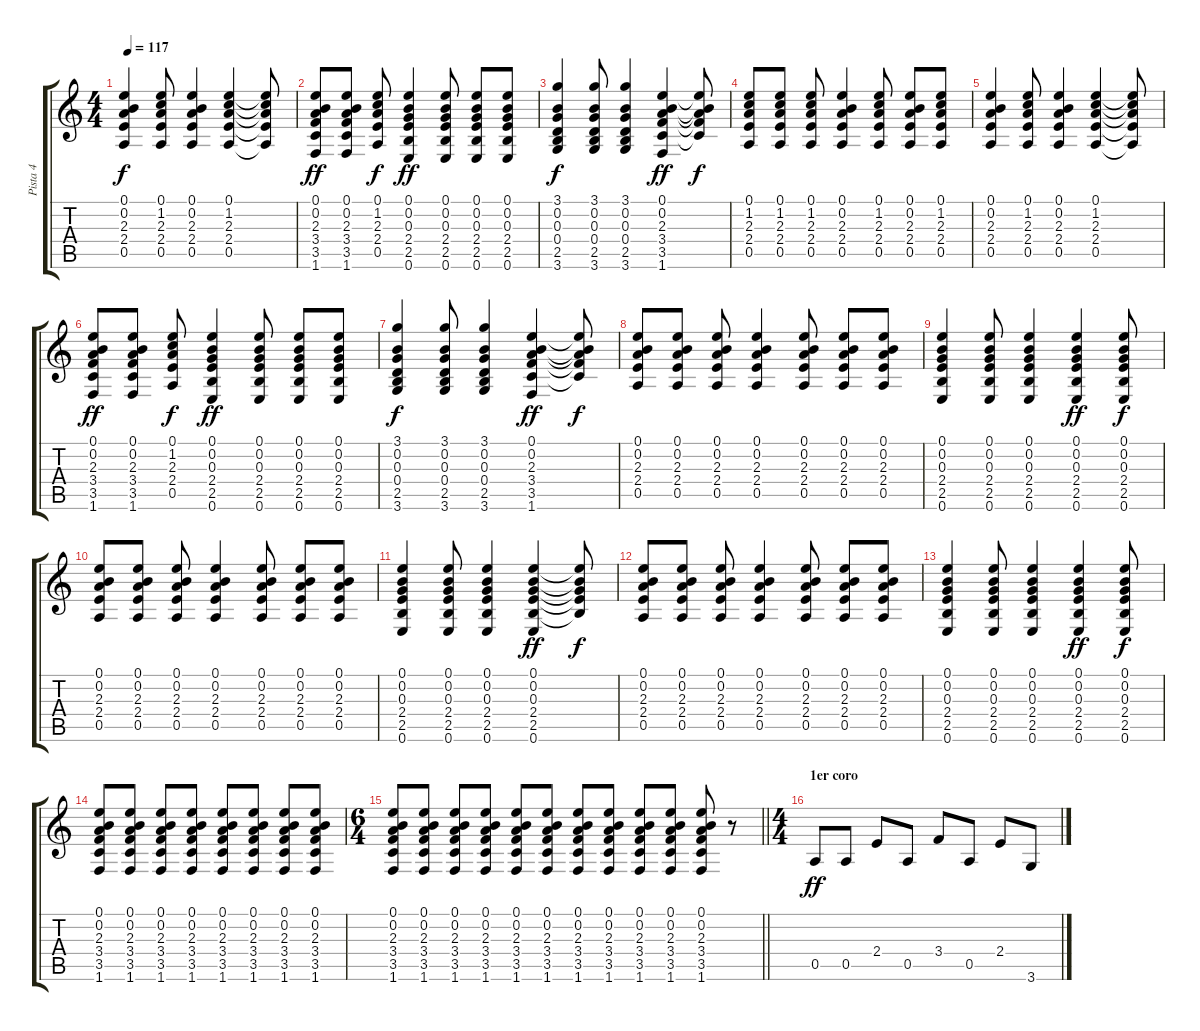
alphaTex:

\track ("Pista 4" "Pista 4") {instrument acousticguitarsteel}
\staff {score tabs}
\tuning (E4 B3 G3 D3 A2 E2) {hide}
\ts (4 4)
\tempo 117
\clef g2
\ks c
(0.1 0.2 2.3 2.4 0.5).4{dy f} (0.1 1.2 2.3 2.4 0.5).8 (0.1 0.2 2.3 2.4 0.5).4 (0.1 1.2 2.3 2.4 0.5).4 (0.1{t} 1.2{t} 2.3{t} 2.4{t} 0.5{t}).8 |
(0.1 0.2 2.3 3.4 3.5 1.6).8{dy ff} (0.1 0.2 2.3 3.4 3.5 1.6).8 (0.1 1.2 2.3 2.4 0.5).8{dy f} (0.1 0.2 0.3 2.4 2.5 0.6).4{dy ff} (0.1 0.2 0.3 2.4 2.5 0.6).8 (0.1 0.2 0.3 2.4 2.5 0.6).8 (0.1 0.2 0.3 2.4 2.5 0.6).8 |
(3.1 0.2 0.3 0.4 2.5 3.6).4{dy f} (3.1 0.2 0.3 0.4 2.5 3.6).8 (3.1 0.2 0.3 0.4 2.5 3.6).4 (0.1 0.2 2.3 3.4 3.5 1.6).4{dy ff} (0.1{t} 0.2{t} 2.3{t} 3.4{t} 3.5{t}).8{dy f} |
(0.1 1.2 2.3 2.4 0.5).8 (0.1 1.2 2.3 2.4 0.5).8 (0.1 1.2 2.3 2.4 0.5).8 (0.1 0.2 2.3 2.4 0.5).4 (0.1 1.2 2.3 2.4 0.5).8 (0.1 0.2 2.3 2.4 0.5).8 (0.1 1.2 2.3 2.4 0.5).8 |
(0.1 0.2 2.3 2.4 0.5).4 (0.1 1.2 2.3 2.4 0.5).8 (0.1 0.2 2.3 2.4 0.5).4 (0.1 1.2 2.3 2.4 0.5).4 (0.1{t} 1.2{t} 2.3{t} 2.4{t} 0.5{t}).8 |
(0.1 0.2 2.3 3.4 3.5 1.6).8{dy ff} (0.1 0.2 2.3 3.4 3.5 1.6).8 (0.1 1.2 2.3 2.4 0.5).8{dy f} (0.1 0.2 0.3 2.4 2.5 0.6).4{dy ff} (0.1 0.2 0.3 2.4 2.5 0.6).8 (0.1 0.2 0.3 2.4 2.5 0.6).8 (0.1 0.2 0.3 2.4 2.5 0.6).8 |
(3.1 0.2 0.3 0.4 2.5 3.6).4{dy f} (3.1 0.2 0.3 0.4 2.5 3.6).8 (3.1 0.2 0.3 0.4 2.5 3.6).4 (0.1 0.2 2.3 3.4 3.5 1.6).4{dy ff} (0.1{t} 0.2{t} 2.3{t} 3.4{t} 3.5{t}).8{dy f} |
(0.1 0.2 2.3 2.4 0.5).8 (0.1 0.2 2.3 2.4 0.5).8 (0.1 0.2 2.3 2.4 0.5).8 (0.1 0.2 2.3 2.4 0.5).4 (0.1 0.2 2.3 2.4 0.5).8 (0.1 0.2 2.3 2.4 0.5).8 (0.1 0.2 2.3 2.4 0.5).8 |
(0.1 0.2 0.3 2.4 2.5 0.6).4 (0.1 0.2 0.3 2.4 2.5 0.6).8 (0.1 0.2 0.3 2.4 2.5 0.6).4 (0.1 0.2 0.3 2.4 2.5 0.6).4{dy ff} (0.1 0.2 0.3 2.4 2.5 0.6).8{dy f} |
(0.1 0.2 2.3 2.4 0.5).8 (0.1 0.2 2.3 2.4 0.5).8 (0.1 0.2 2.3 2.4 0.5).8 (0.1 0.2 2.3 2.4 0.5).4 (0.1 0.2 2.3 2.4 0.5).8 (0.1 0.2 2.3 2.4 0.5).8 (0.1 0.2 2.3 2.4 0.5).8 |
(0.1 0.2 0.3 2.4 2.5 0.6).4 (0.1 0.2 0.3 2.4 2.5 0.6).8 (0.1 0.2 0.3 2.4 2.5 0.6).4 (0.1 0.2 0.3 2.4 2.5 0.6).4{dy ff} (0.1{t} 0.2{t} 0.3{t} 2.4{t} 2.5{t}).8{dy f} |
(0.1 0.2 2.3 2.4 0.5).8 (0.1 0.2 2.3 2.4 0.5).8 (0.1 0.2 2.3 2.4 0.5).8 (0.1 0.2 2.3 2.4 0.5).4 (0.1 0.2 2.3 2.4 0.5).8 (0.1 0.2 2.3 2.4 0.5).8 (0.1 0.2 2.3 2.4 0.5).8 |
(0.1 0.2 0.3 2.4 2.5 0.6).4 (0.1 0.2 0.3 2.4 2.5 0.6).8 (0.1 0.2 0.3 2.4 2.5 0.6).4 (0.1 0.2 0.3 2.4 2.5 0.6).4{dy ff} (0.1 0.2 0.3 2.4 2.5 0.6).8{dy f} |
(0.1 0.2 2.3 3.4 3.5 1.6).8 (0.1 0.2 2.3 3.4 3.5 1.6).8 (0.1 0.2 2.3 3.4 3.5 1.6).8 (0.1 0.2 2.3 3.4 3.5 1.6).8 (0.1 0.2 2.3 3.4 3.5 1.6).8 (0.1 0.2 2.3 3.4 3.5 1.6).8 (0.1 0.2 2.3 3.4 3.5 1.6).8 (0.1 0.2 2.3 3.4 3.5 1.6).8 |
\ts (6 4)
\barLineRight lightlight
(0.1 0.2 2.3 3.4 3.5 1.6).8 (0.1 0.2 2.3 3.4 3.5 1.6).8 (0.1 0.2 2.3 3.4 3.5 1.6).8 (0.1 0.2 2.3 3.4 3.5 1.6).8 (0.1 0.2 2.3 3.4 3.5 1.6).8 (0.1 0.2 2.3 3.4 3.5 1.6).8 (0.1 0.2 2.3 3.4 3.5 1.6).8 (0.1 0.2 2.3 3.4 3.5 1.6).8 (0.1 0.2 2.3 3.4 3.5 1.6).8 (0.1 0.2 2.3 3.4 3.5 1.6).8 (0.1 0.2 2.3 3.4 3.5 1.6).8 r.8 |
\ts (4 4)
\section ("" "1er coro")
0.5.8{dy ff} 0.5.8 2.4.8 0.5.8 3.4.8 0.5.8 2.4.8 3.6.8
